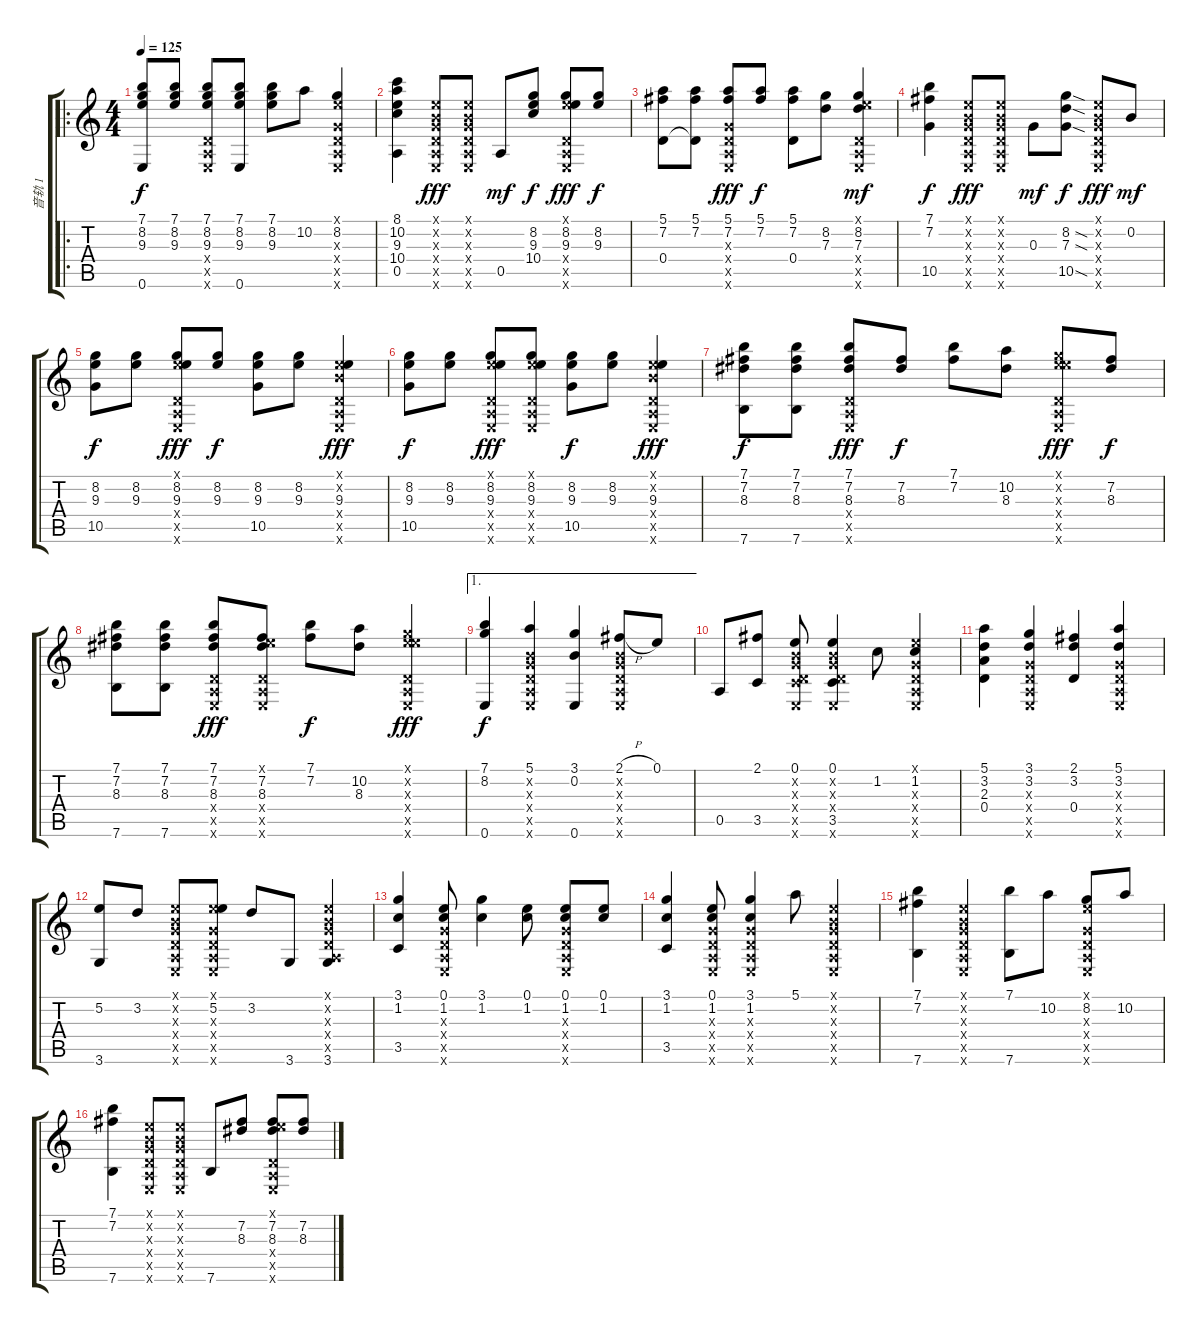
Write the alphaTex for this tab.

\track ("音轨 1" "音轨 1") {instrument acousticguitarsteel}
\staff {score tabs}
\tuning (E4 B3 G3 D3 A2 E2) {hide}
\ro
\ts (4 4)
\tempo 125
\clef g2
\ks c
(7.1 8.2 9.3 0.6).8{dy f} (7.1 8.2 9.3).8 (7.1 8.2 9.3 0.4{x} 0.5{x} 0.6{x}).8 (7.1 8.2 9.3 0.6).8 (7.1 8.2 9.3).8 10.2.8 (0.1{x} 8.2 0.3{x} 0.4{x} 0.5{x} 0.6{x}).4 |
(8.1 10.2 9.3 10.4 0.5).4 (0.1{x} 0.2{x} 0.3{x} 0.4{x} 0.5{x} 0.6{x}).8{dy fff} (0.1{x} 0.2{x} 0.3{x} 0.4{x} 0.5{x} 0.6{x}).8 0.5.8{dy mf} (8.2 9.3 10.4).8{dy f} (0.1{x} 8.2 9.3 0.4{x} 0.5{x} 0.6{x}).8{dy fff} (8.2 9.3).8{dy f} |
(5.1 7.2 0.4).8 (5.1 7.2 0.4{t}).8 (5.1 7.2 0.3{x} 0.4{x} 0.5{x} 0.6{x}).8{dy fff} (5.1 7.2).8{dy f} (5.1 7.2 0.4).8 (8.2 7.3).8 (0.1{x} 8.2 7.3 0.4{x} 0.5{x} 0.6{x}).4{dy mf} |
(7.1 7.2 10.5).4{dy f} (0.1{x} 0.2{x} 0.3{x} 0.4{x} 0.5{x} 0.6{x}).8{dy fff} (0.1{x} 0.2{x} 0.3{x} 0.4{x} 0.5{x} 0.6{x}).8 0.3.8{dy mf} (8.2{sod} 7.3{sod} 10.5{sod}).8{dy f} (0.1{x} 0.2{x} 0.3{x} 0.4{x} 0.5{x} 0.6{x}).8{dy fff} 0.2.8{dy mf} |
(8.2 9.3 10.5).8{dy f} (8.2 9.3).8 (0.1{x} 8.2 9.3 0.4{x} 0.5{x} 0.6{x}).8{dy fff} (8.2 9.3).8{dy f} (8.2 9.3 10.5).8 (8.2 9.3).8 (0.1{x} 0.2{x} 9.3 0.4{x} 0.5{x} 0.6{x}).4{dy fff} |
(8.2 9.3 10.5).8{dy f} (8.2 9.3).8 (0.1{x} 8.2 9.3 0.4{x} 0.5{x} 0.6{x}).8{dy fff} (0.1{x} 8.2 9.3 0.4{x} 0.5{x} 0.6{x}).8 (8.2 9.3 10.5).8{dy f} (8.2 9.3).8 (0.1{x} 0.2{x} 9.3 0.4{x} 0.5{x} 0.6{x}).4{dy fff} |
(7.1 7.2 8.3 7.6).8{dy f} (7.1 7.2 8.3 7.6).8 (7.1 7.2 8.3 0.4{x} 0.5{x} 0.6{x}).8{dy fff} (7.2 8.3).8{dy f} (7.1 7.2).8 (10.2 8.3).8 (0.1{x} 8.2{x} 9.3{x} 0.4{x} 0.5{x} 0.6{x}).8{dy fff} (7.2 8.3).8{dy f} |
(7.1 7.2 8.3 7.6).8 (7.1 7.2 8.3 7.6).8 (7.1 7.2 8.3 0.4{x} 0.5{x} 0.6{x}).8{dy fff} (0.1{x} 7.2 8.3 0.4{x} 0.5{x} 0.6{x}).8 (7.1 7.2).8{dy f} (10.2 8.3).8 (0.1{x} 8.2{x} 9.3{x} 0.4{x} 0.5{x} 0.6{x}).4{dy fff} |
\ae 1
(7.1 8.2 0.6).4{dy f} (5.1 0.2{x} 0.3{x} 0.4{x} 0.5{x} 0.6{x}).4 (3.1 0.2 0.6).4 (2.1{h} 0.2{x} 0.3{x} 0.4{x} 0.5{x} 0.6{x}).8 0.1.8 |
0.5.8 (2.1 3.5).8 (0.1 0.2{x} 0.3{x} 0.4{x} 3.5{x} 0.6{x}).8 (0.1 0.2{x} 0.3{x} 0.4{x} 3.5 0.6{x}).4 1.2.8 (0.1{x} 1.2 0.3{x} 0.4{x} 0.5{x} 0.6{x}).4 |
(5.1 3.2 2.3 0.4).4 (3.1 3.2 0.3{x} 0.4{x} 0.5{x} 0.6{x}).4 (2.1 3.2 0.4).4 (5.1 3.2 0.3{x} 0.4{x} 0.5{x} 0.6{x}).4 |
(5.2 3.6).8 3.2.8 (0.1{x} 0.2{x} 0.3{x} 0.4{x} 0.5{x} 0.6{x}).8 (0.1{x} 5.2 0.3{x} 0.4{x} 0.5{x} 0.6{x}).8 3.2.8 3.6.8 (0.1{x} 0.2{x} 0.3{x} 0.4{x} 0.5{x} 3.6).4 |
(3.1 1.2 3.5).4 (0.1 1.2 0.3{x} 0.4{x} 0.5{x} 0.6{x}).8 (3.1 1.2).4 (0.1 1.2).8 (0.1 1.2 0.3{x} 0.4{x} 0.5{x} 0.6{x}).8 (0.1 1.2).8 |
(3.1 1.2 3.5).4 (0.1 1.2 0.3{x} 0.4{x} 0.5{x} 0.6{x}).8 (3.1 1.2 0.3{x} 0.4{x} 0.5{x} 0.6{x}).4 5.1.8 (0.1{x} 0.2{x} 0.3{x} 0.4{x} 0.5{x} 0.6{x}).4 |
(7.1 7.2 7.6).4 (0.1{x} 0.2{x} 0.3{x} 0.4{x} 0.5{x} 0.6{x}).4 (7.1 7.6).8 10.2.8 (0.1{x} 8.2 0.3{x} 0.4{x} 0.5{x} 0.6{x}).8 10.2.8 |
(7.1 7.2 7.6).4 (0.1{x} 0.2{x} 0.3{x} 0.4{x} 0.5{x} 0.6{x}).8 (0.1{x} 0.2{x} 0.3{x} 0.4{x} 0.5{x} 0.6{x}).8 7.6.8 (7.2 8.3).8 (0.1{x} 7.2 8.3 0.4{x} 0.5{x} 0.6{x}).8 (7.2 8.3).8
